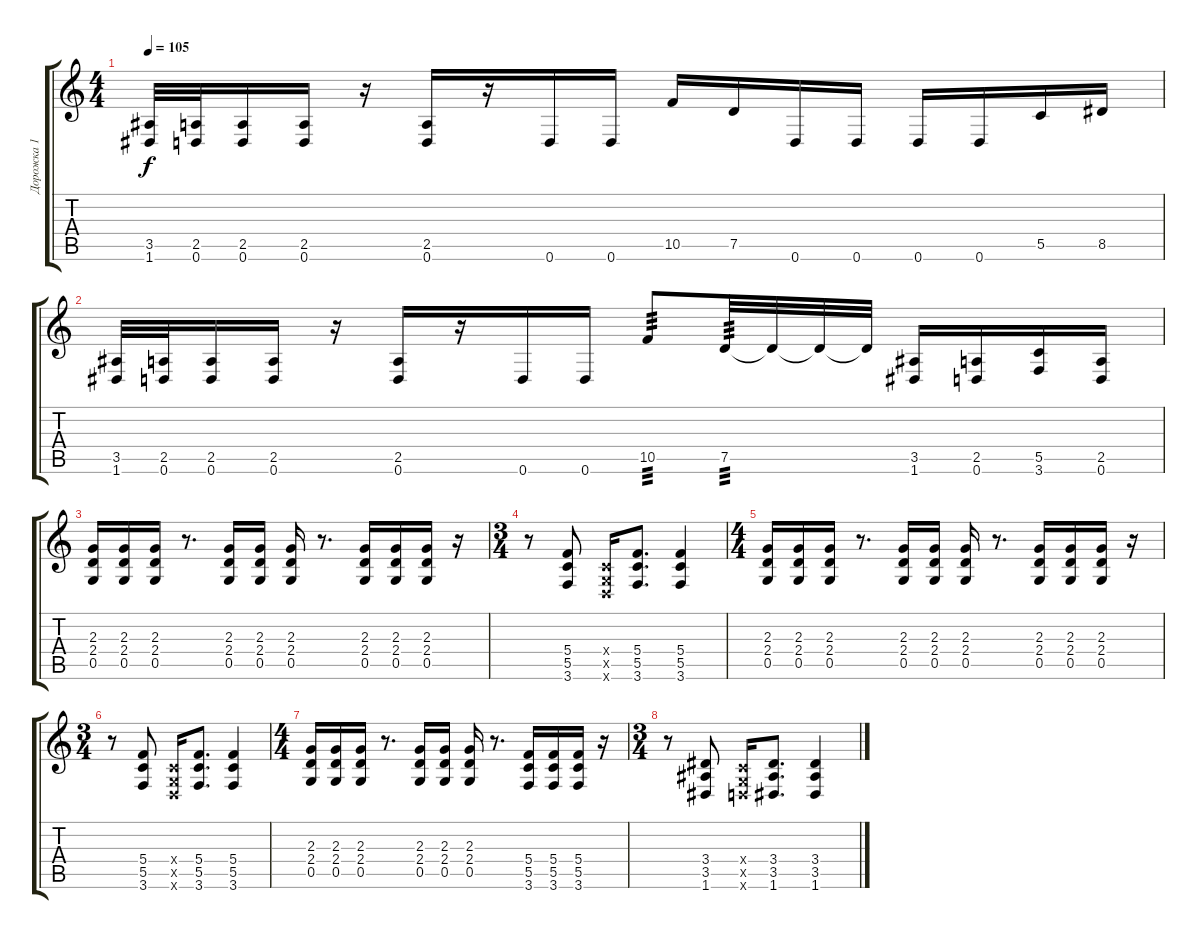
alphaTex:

\track ("Дорожка 1" "Дорожка 1") {instrument distortionguitar}
\staff {score tabs}
\tuning (D4 A3 F3 C3 G2 D2) {hide}
\ts (4 4)
\tempo 105
\clef g2
\ks c
(3.5 1.6).32{dy f} (2.5 0.6).32 (2.5 0.6).16 (2.5 0.6).16 r.16 (2.5 0.6).16 r.16 0.6.16 0.6.16 10.5.16 7.5.16 0.6.16 0.6.16 0.6.16 0.6.16 5.5.16 8.5.16 |
(3.5 1.6).32 (2.5 0.6).32 (2.5 0.6).16 (2.5 0.6).16 r.16 (2.5 0.6).16 r.16 0.6.16 0.6.16 10.5.8{tp 3} 7.5.32{tp 3} 7.5{t}.32 7.5{t}.32 7.5{t}.32 (3.5 1.6).16 (2.5 0.6).16 (5.5 3.6).16 (2.5 0.6).16 |
(2.3 2.4 0.5).16 (2.3 2.4 0.5).16 (2.3 2.4 0.5).16 r.8{d} (2.3 2.4 0.5).16 (2.3 2.4 0.5).16 (2.3 2.4 0.5).16 r.8{d} (2.3 2.4 0.5).16 (2.3 2.4 0.5).16 (2.3 2.4 0.5).16 r.16 |
\ts (3 4)
r.8 (5.4 5.5 3.6).8 (0.4{x} 0.5{x} 0.6{x}).16 (5.4 5.5 3.6).8{d} (5.4 5.5 3.6).4 |
\ts (4 4)
(2.3 2.4 0.5).16 (2.3 2.4 0.5).16 (2.3 2.4 0.5).16 r.8{d} (2.3 2.4 0.5).16 (2.3 2.4 0.5).16 (2.3 2.4 0.5).16 r.8{d} (2.3 2.4 0.5).16 (2.3 2.4 0.5).16 (2.3 2.4 0.5).16 r.16 |
\ts (3 4)
r.8 (5.4 5.5 3.6).8 (0.4{x} 0.5{x} 0.6{x}).16 (5.4 5.5 3.6).8{d} (5.4 5.5 3.6).4 |
\ts (4 4)
(2.3 2.4 0.5).16 (2.3 2.4 0.5).16 (2.3 2.4 0.5).16 r.8{d} (2.3 2.4 0.5).16 (2.3 2.4 0.5).16 (2.3 2.4 0.5).16 r.8{d} (5.4 5.5 3.6).16 (5.4 5.5 3.6).16 (5.4 5.5 3.6).16 r.16 |
\ts (3 4)
r.8 (3.4 3.5 1.6).8 (0.4{x} 0.5{x} 0.6{x}).16 (3.4 3.5 1.6).8{d} (3.4 3.5 1.6).4
